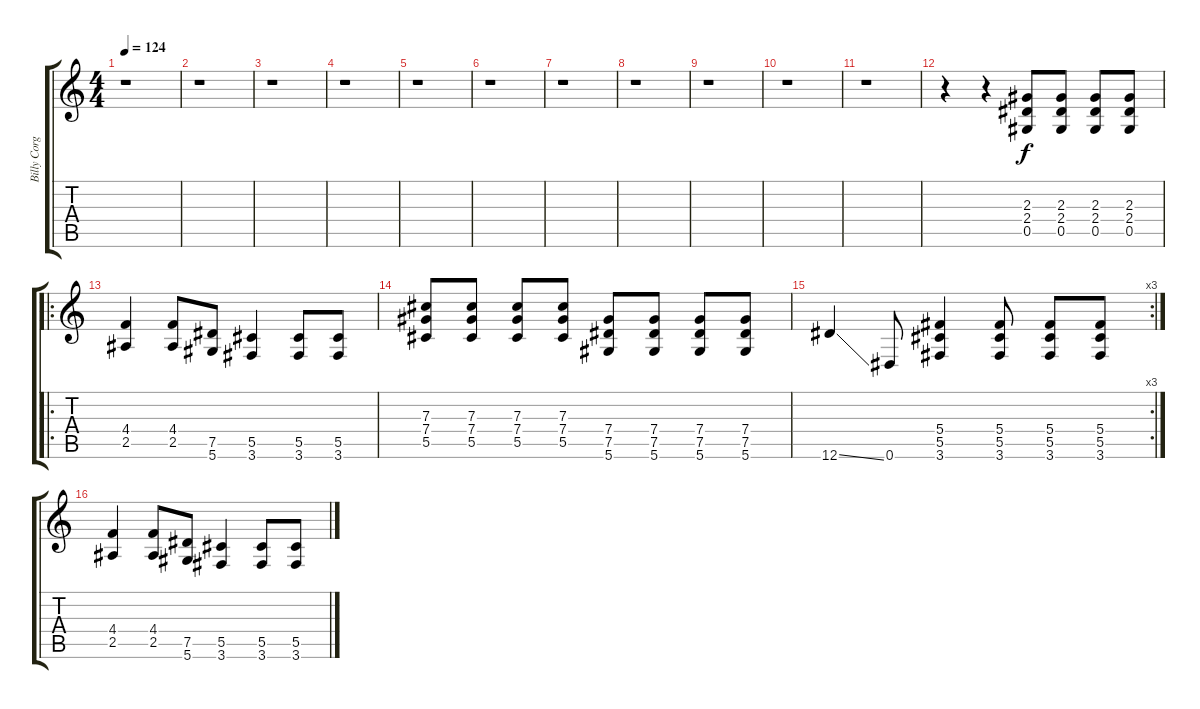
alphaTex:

\track ("Billy Corgan (disto)" "Billy Corg") {instrument distortionguitar}
\staff {score tabs}
\tuning (Eb4 Bb3 Gb3 Db3 Ab2 Eb2) {hide}
\ts (4 4)
\tempo 124
\clef g2
\ks c
r.1{dy f} |
r.1 |
r.1 |
r.1 |
r.1 |
r.1 |
r.1 |
r.1 |
r.1 |
r.1 |
r.1 |
r.4 r.4 (2.3 2.4 0.5).8 (2.3 2.4 0.5).8 (2.3 2.4 0.5).8 (2.3 2.4 0.5).8 |
\ro
(4.4 2.5).4 (4.4 2.5).8 (7.5 5.6).8 (5.5 3.6).4 (5.5 3.6).8 (5.5 3.6).8 |
(7.3 7.4 5.5).8 (7.3 7.4 5.5).8 (7.3 7.4 5.5).8 (7.3 7.4 5.5).8 (7.4 7.5 5.6).8 (7.4 7.5 5.6).8 (7.4 7.5 5.6).8 (7.4 7.5 5.6).8 |
\rc 3
12.6{ss}.4 0.6.8 (5.4 5.5 3.6).4 (5.4 5.5 3.6).8 (5.4 5.5 3.6).8 (5.4 5.5 3.6).8 |
(4.4 2.5).4 (4.4 2.5).8 (7.5 5.6).8 (5.5 3.6).4 (5.5 3.6).8 (5.5 3.6).8
